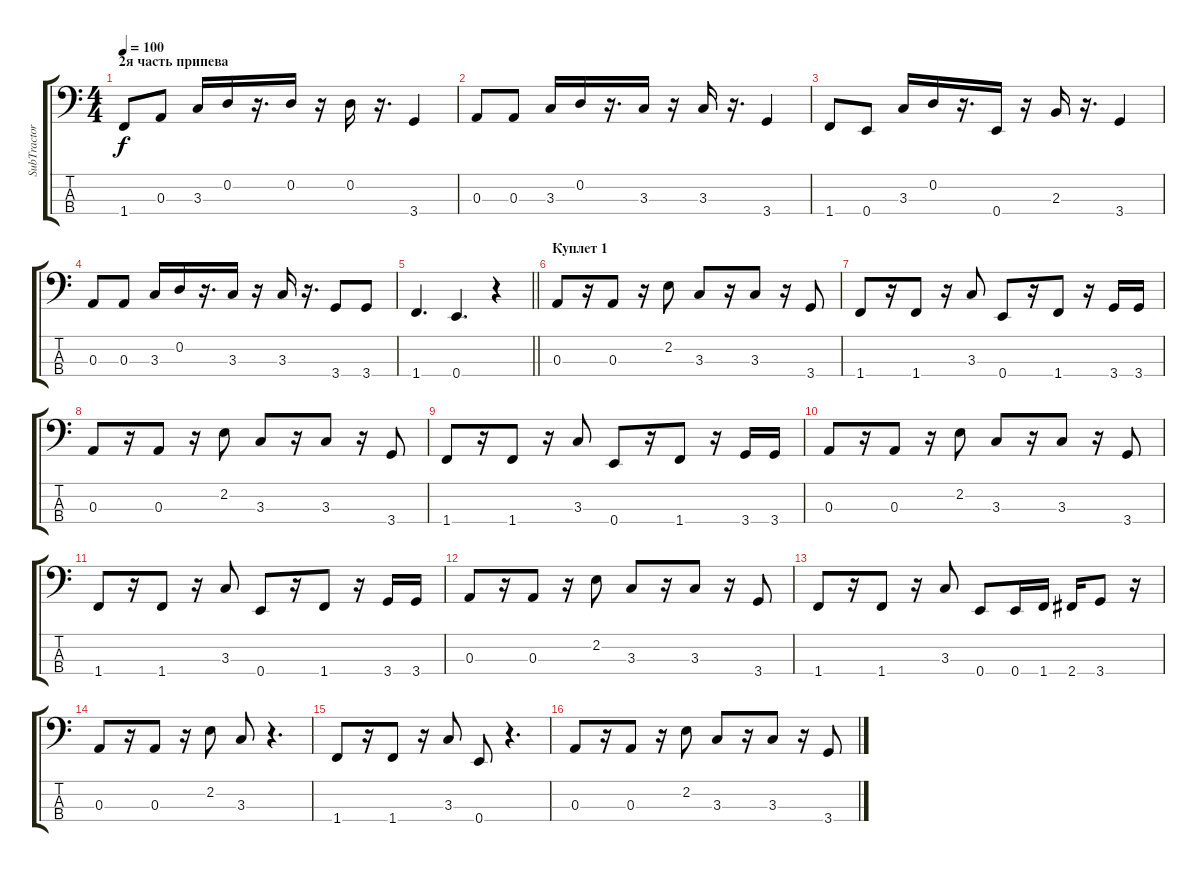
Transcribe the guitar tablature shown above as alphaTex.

\track ("SubTractor 1" "SubTractor") {instrument electricbassfinger}
\staff {score tabs}
\tuning (G2 D2 A1 E1) {hide}
\ts (4 4)
\section ("" "2я часть припева")
\tempo 100
\clef f4
\ks c
1.4.8{dy f} 0.3.8 3.3.16 0.2.16 r.16{d} 0.2.16 r.16 0.2.16 r.16{d} 3.4.4 |
0.3.8 0.3.8 3.3.16 0.2.16 r.16{d} 3.3.16 r.16 3.3.16 r.16{d} 3.4.4 |
1.4.8 0.4.8 3.3.16 0.2.16 r.16{d} 0.4.16 r.16 2.3.16 r.16{d} 3.4.4 |
0.3.8 0.3.8 3.3.16 0.2.16 r.16{d} 3.3.16 r.16 3.3.16 r.16{d} 3.4.8 3.4.8 |
\barLineRight lightlight
1.4.4{d} 0.4.4{d} r.4 |
\section ("" "Куплет 1")
0.3.8 r.16 0.3.8 r.16 2.2.8 3.3.8 r.16 3.3.8 r.16 3.4.8 |
1.4.8 r.16 1.4.8 r.16 3.3.8 0.4.8 r.16 1.4.8 r.16 3.4.16 3.4.16 |
0.3.8 r.16 0.3.8 r.16 2.2.8 3.3.8 r.16 3.3.8 r.16 3.4.8 |
1.4.8 r.16 1.4.8 r.16 3.3.8 0.4.8 r.16 1.4.8 r.16 3.4.16 3.4.16 |
0.3.8 r.16 0.3.8 r.16 2.2.8 3.3.8 r.16 3.3.8 r.16 3.4.8 |
1.4.8 r.16 1.4.8 r.16 3.3.8 0.4.8 r.16 1.4.8 r.16 3.4.16 3.4.16 |
0.3.8 r.16 0.3.8 r.16 2.2.8 3.3.8 r.16 3.3.8 r.16 3.4.8 |
1.4.8 r.16 1.4.8 r.16 3.3.8 0.4.8 0.4.16 1.4.16 2.4.16 3.4.8 r.16 |
0.3.8 r.16 0.3.8 r.16 2.2.8 3.3.8 r.4{d} |
1.4.8 r.16 1.4.8 r.16 3.3.8 0.4.8 r.4{d} |
0.3.8 r.16 0.3.8 r.16 2.2.8 3.3.8 r.16 3.3.8 r.16 3.4.8
